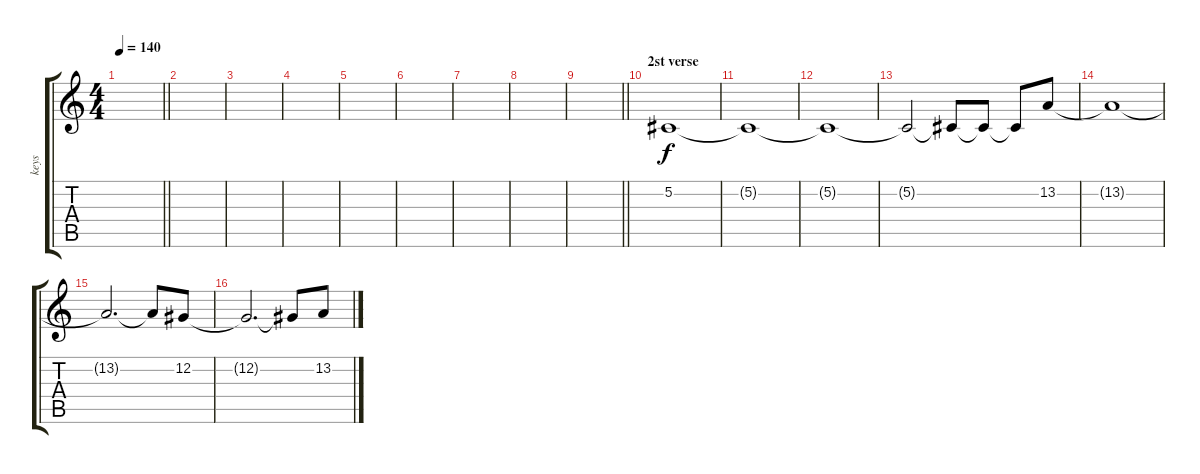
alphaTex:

\track ("keys" "keys") {instrument synthstrings2}
\staff {score tabs}
\tuning (Db4 Ab3 E3 B2 Gb2 B1) {hide}
\ts (4 4)
\tempo 140
\clef g2
\barLineRight lightlight
\ks c
|
|
|
|
|
|
|
|
\barLineRight lightlight
|
\section ("" "2st verse")
5.2.1 |
5.2{t}.1 |
5.2{t}.1 |
5.2{t}.2 5.2{t}.8 5.2{t}.8 5.2{t}.8 13.2.8 |
13.2{t}.1 |
13.2{t}.2{d} 13.2{t}.8 12.2.8 |
12.2{t}.2{d} 12.2{t}.8 13.2.8
